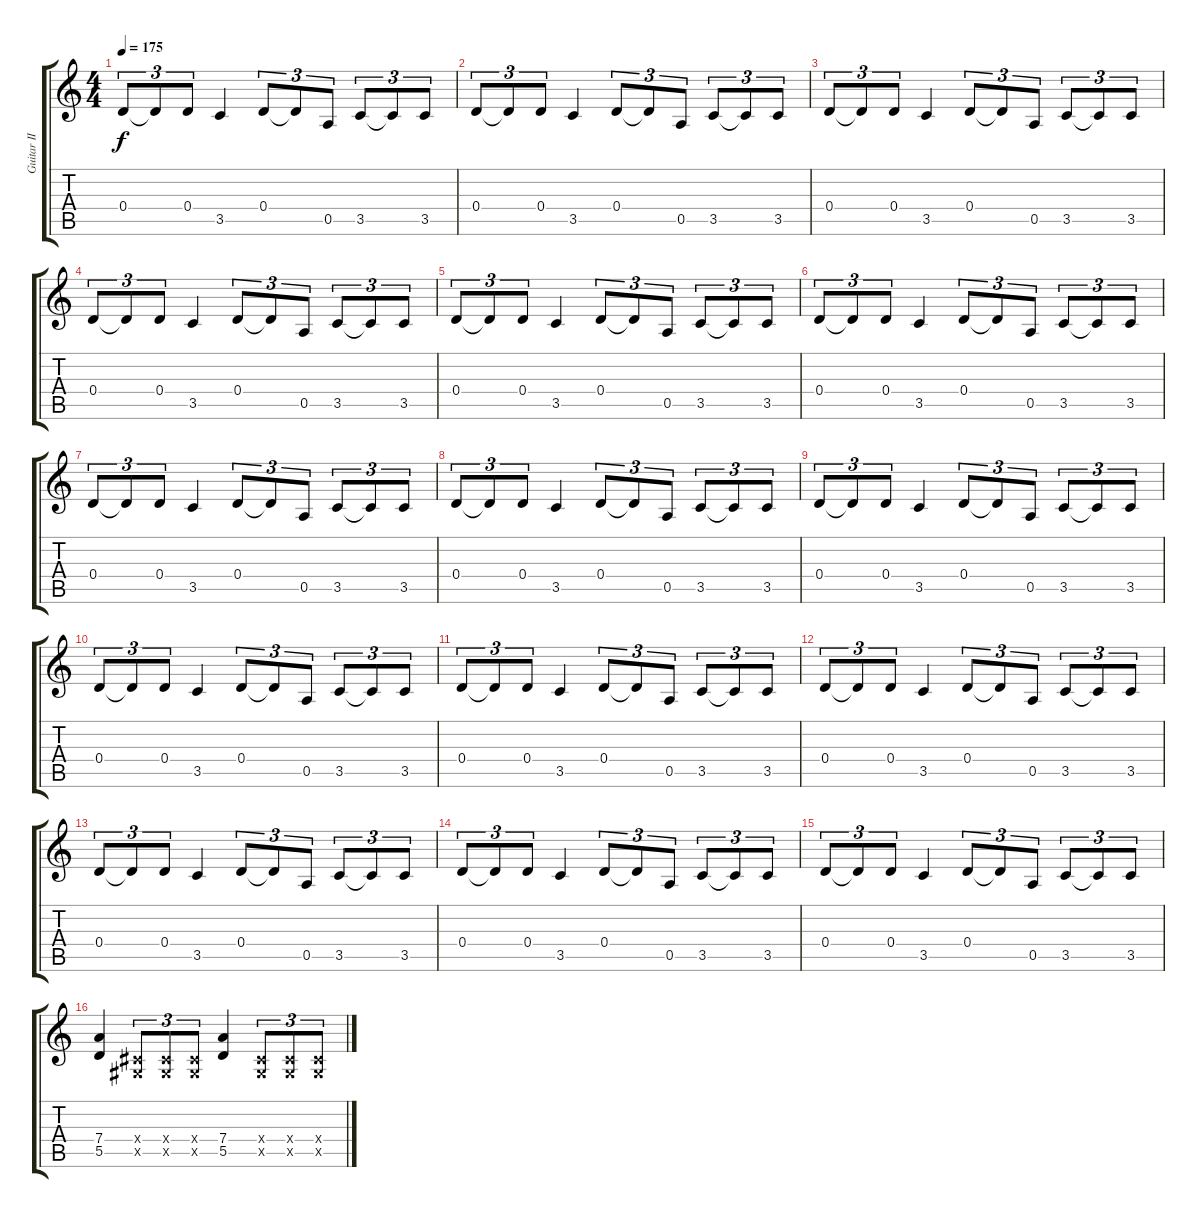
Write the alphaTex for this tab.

\track ("Guitar II" "Guitar II") {instrument overdrivenguitar}
\staff {score tabs}
\tuning (E4 B3 G3 D3 A2 E2) {hide}
\ts (4 4)
\tempo 175
\clef g2
\ks c
0.4.8{tu (3 2) dy f} 0.4{t}.8{tu (3 2)} 0.4.8{tu (3 2)} 3.5.4 0.4.8{tu (3 2)} 0.4{t}.8{tu (3 2)} 0.5.8{tu (3 2)} 3.5.8{tu (3 2)} 3.5{t}.8{tu (3 2)} 3.5.8{tu (3 2)} |
0.4.8{tu (3 2)} 0.4{t}.8{tu (3 2)} 0.4.8{tu (3 2)} 3.5.4 0.4.8{tu (3 2)} 0.4{t}.8{tu (3 2)} 0.5.8{tu (3 2)} 3.5.8{tu (3 2)} 3.5{t}.8{tu (3 2)} 3.5.8{tu (3 2)} |
0.4.8{tu (3 2)} 0.4{t}.8{tu (3 2)} 0.4.8{tu (3 2)} 3.5.4 0.4.8{tu (3 2)} 0.4{t}.8{tu (3 2)} 0.5.8{tu (3 2)} 3.5.8{tu (3 2)} 3.5{t}.8{tu (3 2)} 3.5.8{tu (3 2)} |
0.4.8{tu (3 2)} 0.4{t}.8{tu (3 2)} 0.4.8{tu (3 2)} 3.5.4 0.4.8{tu (3 2)} 0.4{t}.8{tu (3 2)} 0.5.8{tu (3 2)} 3.5.8{tu (3 2)} 3.5{t}.8{tu (3 2)} 3.5.8{tu (3 2)} |
0.4.8{tu (3 2)} 0.4{t}.8{tu (3 2)} 0.4.8{tu (3 2)} 3.5.4 0.4.8{tu (3 2)} 0.4{t}.8{tu (3 2)} 0.5.8{tu (3 2)} 3.5.8{tu (3 2)} 3.5{t}.8{tu (3 2)} 3.5.8{tu (3 2)} |
0.4.8{tu (3 2)} 0.4{t}.8{tu (3 2)} 0.4.8{tu (3 2)} 3.5.4 0.4.8{tu (3 2)} 0.4{t}.8{tu (3 2)} 0.5.8{tu (3 2)} 3.5.8{tu (3 2)} 3.5{t}.8{tu (3 2)} 3.5.8{tu (3 2)} |
0.4.8{tu (3 2)} 0.4{t}.8{tu (3 2)} 0.4.8{tu (3 2)} 3.5.4 0.4.8{tu (3 2)} 0.4{t}.8{tu (3 2)} 0.5.8{tu (3 2)} 3.5.8{tu (3 2)} 3.5{t}.8{tu (3 2)} 3.5.8{tu (3 2)} |
0.4.8{tu (3 2)} 0.4{t}.8{tu (3 2)} 0.4.8{tu (3 2)} 3.5.4 0.4.8{tu (3 2)} 0.4{t}.8{tu (3 2)} 0.5.8{tu (3 2)} 3.5.8{tu (3 2)} 3.5{t}.8{tu (3 2)} 3.5.8{tu (3 2)} |
0.4.8{tu (3 2)} 0.4{t}.8{tu (3 2)} 0.4.8{tu (3 2)} 3.5.4 0.4.8{tu (3 2)} 0.4{t}.8{tu (3 2)} 0.5.8{tu (3 2)} 3.5.8{tu (3 2)} 3.5{t}.8{tu (3 2)} 3.5.8{tu (3 2)} |
0.4.8{tu (3 2)} 0.4{t}.8{tu (3 2)} 0.4.8{tu (3 2)} 3.5.4 0.4.8{tu (3 2)} 0.4{t}.8{tu (3 2)} 0.5.8{tu (3 2)} 3.5.8{tu (3 2)} 3.5{t}.8{tu (3 2)} 3.5.8{tu (3 2)} |
0.4.8{tu (3 2)} 0.4{t}.8{tu (3 2)} 0.4.8{tu (3 2)} 3.5.4 0.4.8{tu (3 2)} 0.4{t}.8{tu (3 2)} 0.5.8{tu (3 2)} 3.5.8{tu (3 2)} 3.5{t}.8{tu (3 2)} 3.5.8{tu (3 2)} |
0.4.8{tu (3 2)} 0.4{t}.8{tu (3 2)} 0.4.8{tu (3 2)} 3.5.4 0.4.8{tu (3 2)} 0.4{t}.8{tu (3 2)} 0.5.8{tu (3 2)} 3.5.8{tu (3 2)} 3.5{t}.8{tu (3 2)} 3.5.8{tu (3 2)} |
0.4.8{tu (3 2)} 0.4{t}.8{tu (3 2)} 0.4.8{tu (3 2)} 3.5.4 0.4.8{tu (3 2)} 0.4{t}.8{tu (3 2)} 0.5.8{tu (3 2)} 3.5.8{tu (3 2)} 3.5{t}.8{tu (3 2)} 3.5.8{tu (3 2)} |
0.4.8{tu (3 2)} 0.4{t}.8{tu (3 2)} 0.4.8{tu (3 2)} 3.5.4 0.4.8{tu (3 2)} 0.4{t}.8{tu (3 2)} 0.5.8{tu (3 2)} 3.5.8{tu (3 2)} 3.5{t}.8{tu (3 2)} 3.5.8{tu (3 2)} |
0.4.8{tu (3 2)} 0.4{t}.8{tu (3 2)} 0.4.8{tu (3 2)} 3.5.4 0.4.8{tu (3 2)} 0.4{t}.8{tu (3 2)} 0.5.8{tu (3 2)} 3.5.8{tu (3 2)} 3.5{t}.8{tu (3 2)} 3.5.8{tu (3 2)} |
(7.4 5.5).4 (-1.4{x} -1.5{x}).8{tu (3 2)} (-1.4{x} -1.5{x}).8{tu (3 2)} (-1.4{x} -1.5{x}).8{tu (3 2)} (7.4 5.5).4 (-1.4{x} -1.5{x}).8{tu (3 2)} (-1.4{x} -1.5{x}).8{tu (3 2)} (-1.4{x} -1.5{x}).8{tu (3 2)}
